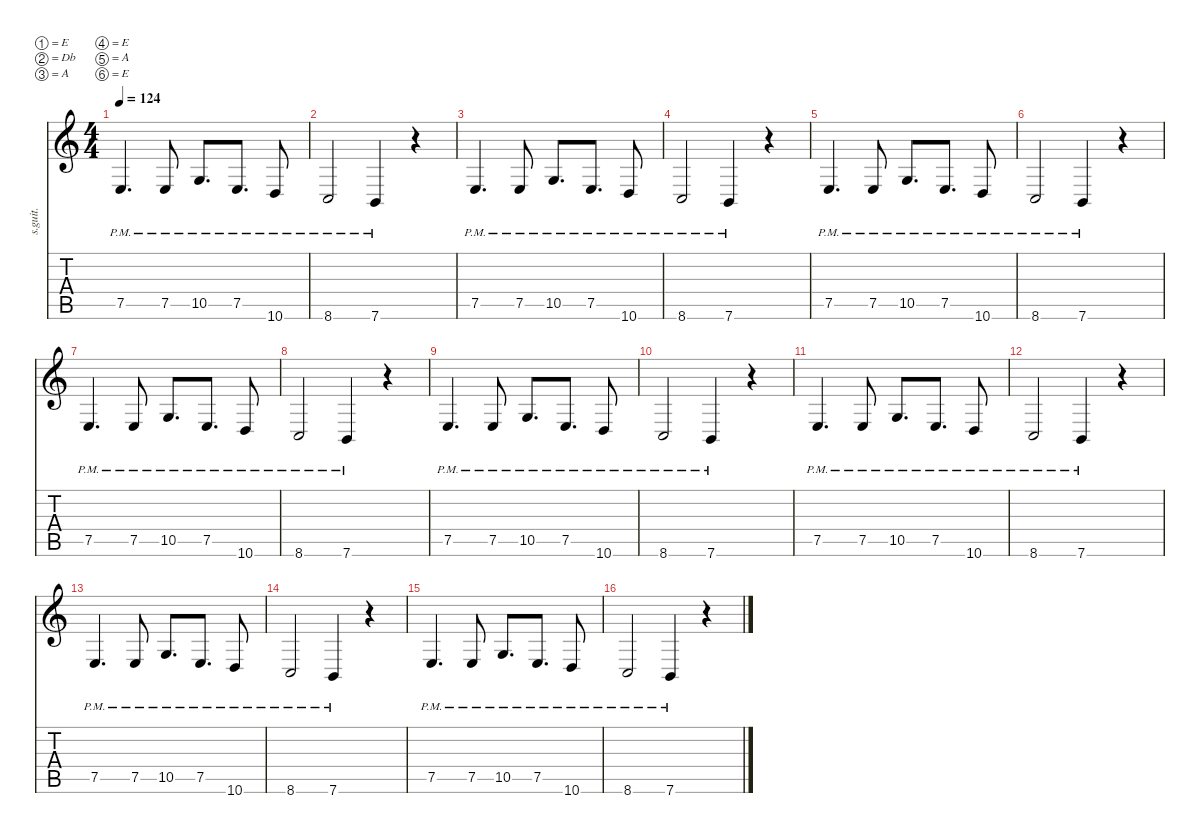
\defaultSystemsLayout 4
\hideDynamics
\bracketExtendMode nobrackets
\track ("Jack White (Bass Immitation Overdrive)" "s.guit.") {instrument overdrivenguitar}
\staff {score tabs}
\tuning (E3 Db3 A2 E2 A1 E1)
\ts (4 4)
\tempo 124
\clef g2
\ks c
7.5{pm}.4{d lyrics (0 "") lyrics (1 "") lyrics (2 "") lyrics (3 "") lyrics (4 "") dy p} 7.5{pm}.8{lyrics (0 "") lyrics (1 "") lyrics (2 "") lyrics (3 "") lyrics (4 "")} 10.5{pm}.8{d lyrics (0 "") lyrics (1 "") lyrics (2 "") lyrics (3 "") lyrics (4 "")} 7.5{pm}.8{d lyrics (0 "") lyrics (1 "") lyrics (2 "") lyrics (3 "") lyrics (4 "")} 10.6{pm}.8{lyrics (0 "") lyrics (1 "") lyrics (2 "") lyrics (3 "") lyrics (4 "")} |
8.6{pm}.2{lyrics (0 "") lyrics (1 "") lyrics (2 "") lyrics (3 "") lyrics (4 "")} 7.6{pm}.4{lyrics (0 "") lyrics (1 "") lyrics (2 "") lyrics (3 "") lyrics (4 "")} r.4 |
7.5{pm}.4{d lyrics (0 "") lyrics (1 "") lyrics (2 "") lyrics (3 "") lyrics (4 "")} 7.5{pm}.8{lyrics (0 "") lyrics (1 "") lyrics (2 "") lyrics (3 "") lyrics (4 "")} 10.5{pm}.8{d lyrics (0 "") lyrics (1 "") lyrics (2 "") lyrics (3 "") lyrics (4 "")} 7.5{pm}.8{d lyrics (0 "") lyrics (1 "") lyrics (2 "") lyrics (3 "") lyrics (4 "")} 10.6{pm}.8{lyrics (0 "") lyrics (1 "") lyrics (2 "") lyrics (3 "") lyrics (4 "")} |
8.6{pm}.2{lyrics (0 "") lyrics (1 "") lyrics (2 "") lyrics (3 "") lyrics (4 "")} 7.6{pm}.4{lyrics (0 "") lyrics (1 "") lyrics (2 "") lyrics (3 "") lyrics (4 "")} r.4 |
7.5{pm}.4{d lyrics (0 "") lyrics (1 "") lyrics (2 "") lyrics (3 "") lyrics (4 "")} 7.5{pm}.8{lyrics (0 "") lyrics (1 "") lyrics (2 "") lyrics (3 "") lyrics (4 "")} 10.5{pm}.8{d lyrics (0 "") lyrics (1 "") lyrics (2 "") lyrics (3 "") lyrics (4 "")} 7.5{pm}.8{d lyrics (0 "") lyrics (1 "") lyrics (2 "") lyrics (3 "") lyrics (4 "")} 10.6{pm}.8{lyrics (0 "") lyrics (1 "") lyrics (2 "") lyrics (3 "") lyrics (4 "")} |
8.6{pm}.2{lyrics (0 "") lyrics (1 "") lyrics (2 "") lyrics (3 "") lyrics (4 "")} 7.6{pm}.4{lyrics (0 "") lyrics (1 "") lyrics (2 "") lyrics (3 "") lyrics (4 "")} r.4 |
7.5{pm}.4{d lyrics (0 "") lyrics (1 "") lyrics (2 "") lyrics (3 "") lyrics (4 "")} 7.5{pm}.8{lyrics (0 "") lyrics (1 "") lyrics (2 "") lyrics (3 "") lyrics (4 "")} 10.5{pm}.8{d lyrics (0 "") lyrics (1 "") lyrics (2 "") lyrics (3 "") lyrics (4 "")} 7.5{pm}.8{d lyrics (0 "") lyrics (1 "") lyrics (2 "") lyrics (3 "") lyrics (4 "")} 10.6{pm}.8{lyrics (0 "") lyrics (1 "") lyrics (2 "") lyrics (3 "") lyrics (4 "")} |
8.6{pm}.2{lyrics (0 "") lyrics (1 "") lyrics (2 "") lyrics (3 "") lyrics (4 "")} 7.6{pm}.4{lyrics (0 "") lyrics (1 "") lyrics (2 "") lyrics (3 "") lyrics (4 "")} r.4 |
7.5{pm}.4{d lyrics (0 "") lyrics (1 "") lyrics (2 "") lyrics (3 "") lyrics (4 "")} 7.5{pm}.8{lyrics (0 "") lyrics (1 "") lyrics (2 "") lyrics (3 "") lyrics (4 "")} 10.5{pm}.8{d lyrics (0 "") lyrics (1 "") lyrics (2 "") lyrics (3 "") lyrics (4 "")} 7.5{pm}.8{d lyrics (0 "") lyrics (1 "") lyrics (2 "") lyrics (3 "") lyrics (4 "")} 10.6{pm}.8{lyrics (0 "") lyrics (1 "") lyrics (2 "") lyrics (3 "") lyrics (4 "")} |
8.6{pm}.2{lyrics (0 "") lyrics (1 "") lyrics (2 "") lyrics (3 "") lyrics (4 "")} 7.6{pm}.4{lyrics (0 "") lyrics (1 "") lyrics (2 "") lyrics (3 "") lyrics (4 "")} r.4 |
7.5{pm}.4{d lyrics (0 "") lyrics (1 "") lyrics (2 "") lyrics (3 "") lyrics (4 "")} 7.5{pm}.8{lyrics (0 "") lyrics (1 "") lyrics (2 "") lyrics (3 "") lyrics (4 "")} 10.5{pm}.8{d lyrics (0 "") lyrics (1 "") lyrics (2 "") lyrics (3 "") lyrics (4 "")} 7.5{pm}.8{d lyrics (0 "") lyrics (1 "") lyrics (2 "") lyrics (3 "") lyrics (4 "")} 10.6{pm}.8{lyrics (0 "") lyrics (1 "") lyrics (2 "") lyrics (3 "") lyrics (4 "")} |
8.6{pm}.2{lyrics (0 "") lyrics (1 "") lyrics (2 "") lyrics (3 "") lyrics (4 "")} 7.6{pm}.4{lyrics (0 "") lyrics (1 "") lyrics (2 "") lyrics (3 "") lyrics (4 "")} r.4 |
7.5{pm}.4{d lyrics (0 "") lyrics (1 "") lyrics (2 "") lyrics (3 "") lyrics (4 "")} 7.5{pm}.8{lyrics (0 "") lyrics (1 "") lyrics (2 "") lyrics (3 "") lyrics (4 "")} 10.5{pm}.8{d lyrics (0 "") lyrics (1 "") lyrics (2 "") lyrics (3 "") lyrics (4 "")} 7.5{pm}.8{d lyrics (0 "") lyrics (1 "") lyrics (2 "") lyrics (3 "") lyrics (4 "")} 10.6{pm}.8{lyrics (0 "") lyrics (1 "") lyrics (2 "") lyrics (3 "") lyrics (4 "")} |
8.6{pm}.2{lyrics (0 "") lyrics (1 "") lyrics (2 "") lyrics (3 "") lyrics (4 "")} 7.6{pm}.4{lyrics (0 "") lyrics (1 "") lyrics (2 "") lyrics (3 "") lyrics (4 "")} r.4 |
7.5{pm}.4{d lyrics (0 "") lyrics (1 "") lyrics (2 "") lyrics (3 "") lyrics (4 "")} 7.5{pm}.8{lyrics (0 "") lyrics (1 "") lyrics (2 "") lyrics (3 "") lyrics (4 "")} 10.5{pm}.8{d lyrics (0 "") lyrics (1 "") lyrics (2 "") lyrics (3 "") lyrics (4 "")} 7.5{pm}.8{d lyrics (0 "") lyrics (1 "") lyrics (2 "") lyrics (3 "") lyrics (4 "")} 10.6{pm}.8{lyrics (0 "") lyrics (1 "") lyrics (2 "") lyrics (3 "") lyrics (4 "")} |
8.6{pm}.2{lyrics (0 "") lyrics (1 "") lyrics (2 "") lyrics (3 "") lyrics (4 "")} 7.6{pm}.4{lyrics (0 "") lyrics (1 "") lyrics (2 "") lyrics (3 "") lyrics (4 "")} r.4
